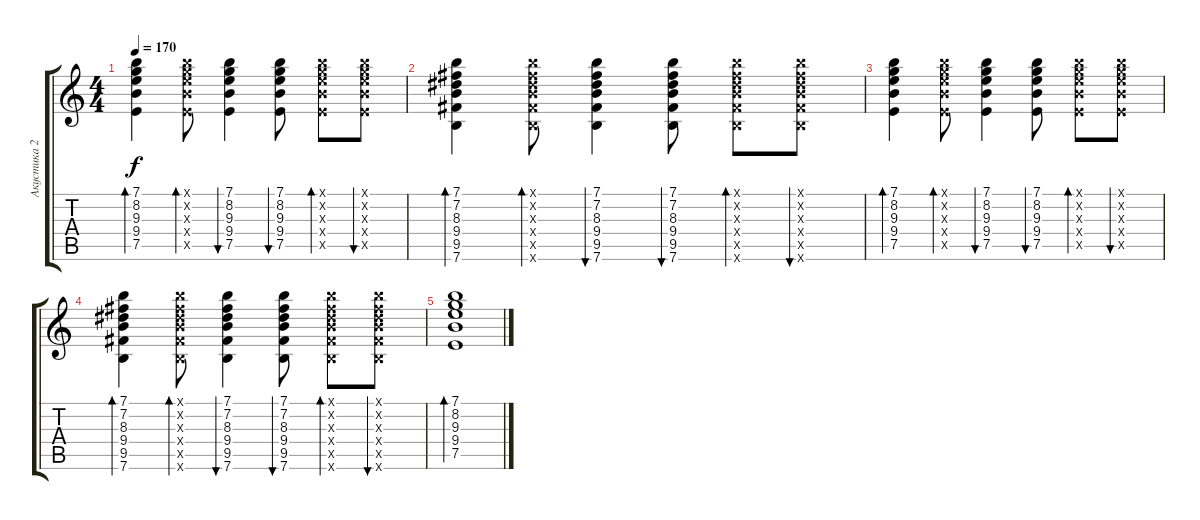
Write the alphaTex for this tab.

\track ("Акустика 2" "Акустика 2") {instrument acousticguitarsteel}
\staff {score tabs}
\tuning (E4 B3 G3 D3 A2 E2) {hide}
\ts (4 4)
\tempo 170
\clef g2
\ks c
(7.1 8.2 9.3 9.4 7.5).4{bd 30 dy f} (7.1{x} 8.2{x} 9.3{x} 9.4{x} 7.5{x}).8{bd 30} (7.1 8.2 9.3 9.4 7.5).4{bu 30} (7.1 8.2 9.3 9.4 7.5).8{bu 30} (7.1{x} 8.2{x} 9.3{x} 9.4{x} 7.5{x}).8{bd 30} (7.1{x} 8.2{x} 9.3{x} 9.4{x} 7.5{x}).8{bu 30} |
(7.1 7.2 8.3 9.4 9.5 7.6).4{bd 30} (7.1{x} 7.2{x} 8.3{x} 9.4{x} 9.5{x} 7.6{x}).8{bd 30} (7.1 7.2 8.3 9.4 9.5 7.6).4{bu 30} (7.1 7.2 8.3 9.4 9.5 7.6).8{bu 30} (7.1{x} 7.2{x} 8.3{x} 9.4{x} 9.5{x} 7.6{x}).8{bd 30} (7.1{x} 7.2{x} 8.3{x} 9.4{x} 9.5{x} 7.6{x}).8{bu 30} |
(7.1 8.2 9.3 9.4 7.5).4{bd 30} (7.1{x} 8.2{x} 9.3{x} 9.4{x} 7.5{x}).8{bd 30} (7.1 8.2 9.3 9.4 7.5).4{bu 30} (7.1 8.2 9.3 9.4 7.5).8{bu 30} (7.1{x} 8.2{x} 9.3{x} 9.4{x} 7.5{x}).8{bd 30} (7.1{x} 8.2{x} 9.3{x} 9.4{x} 7.5{x}).8{bu 30} |
(7.1 7.2 8.3 9.4 9.5 7.6).4{bd 30} (7.1{x} 7.2{x} 8.3{x} 9.4{x} 9.5{x} 7.6{x}).8{bd 30} (7.1 7.2 8.3 9.4 9.5 7.6).4{bu 30} (7.1 7.2 8.3 9.4 9.5 7.6).8{bu 30} (7.1{x} 7.2{x} 8.3{x} 9.4{x} 9.5{x} 7.6{x}).8{bd 30} (7.1{x} 7.2{x} 8.3{x} 9.4{x} 9.5{x} 7.6{x}).8{bu 30} |
(7.1 8.2 9.3 9.4 7.5).1{bd 30}
